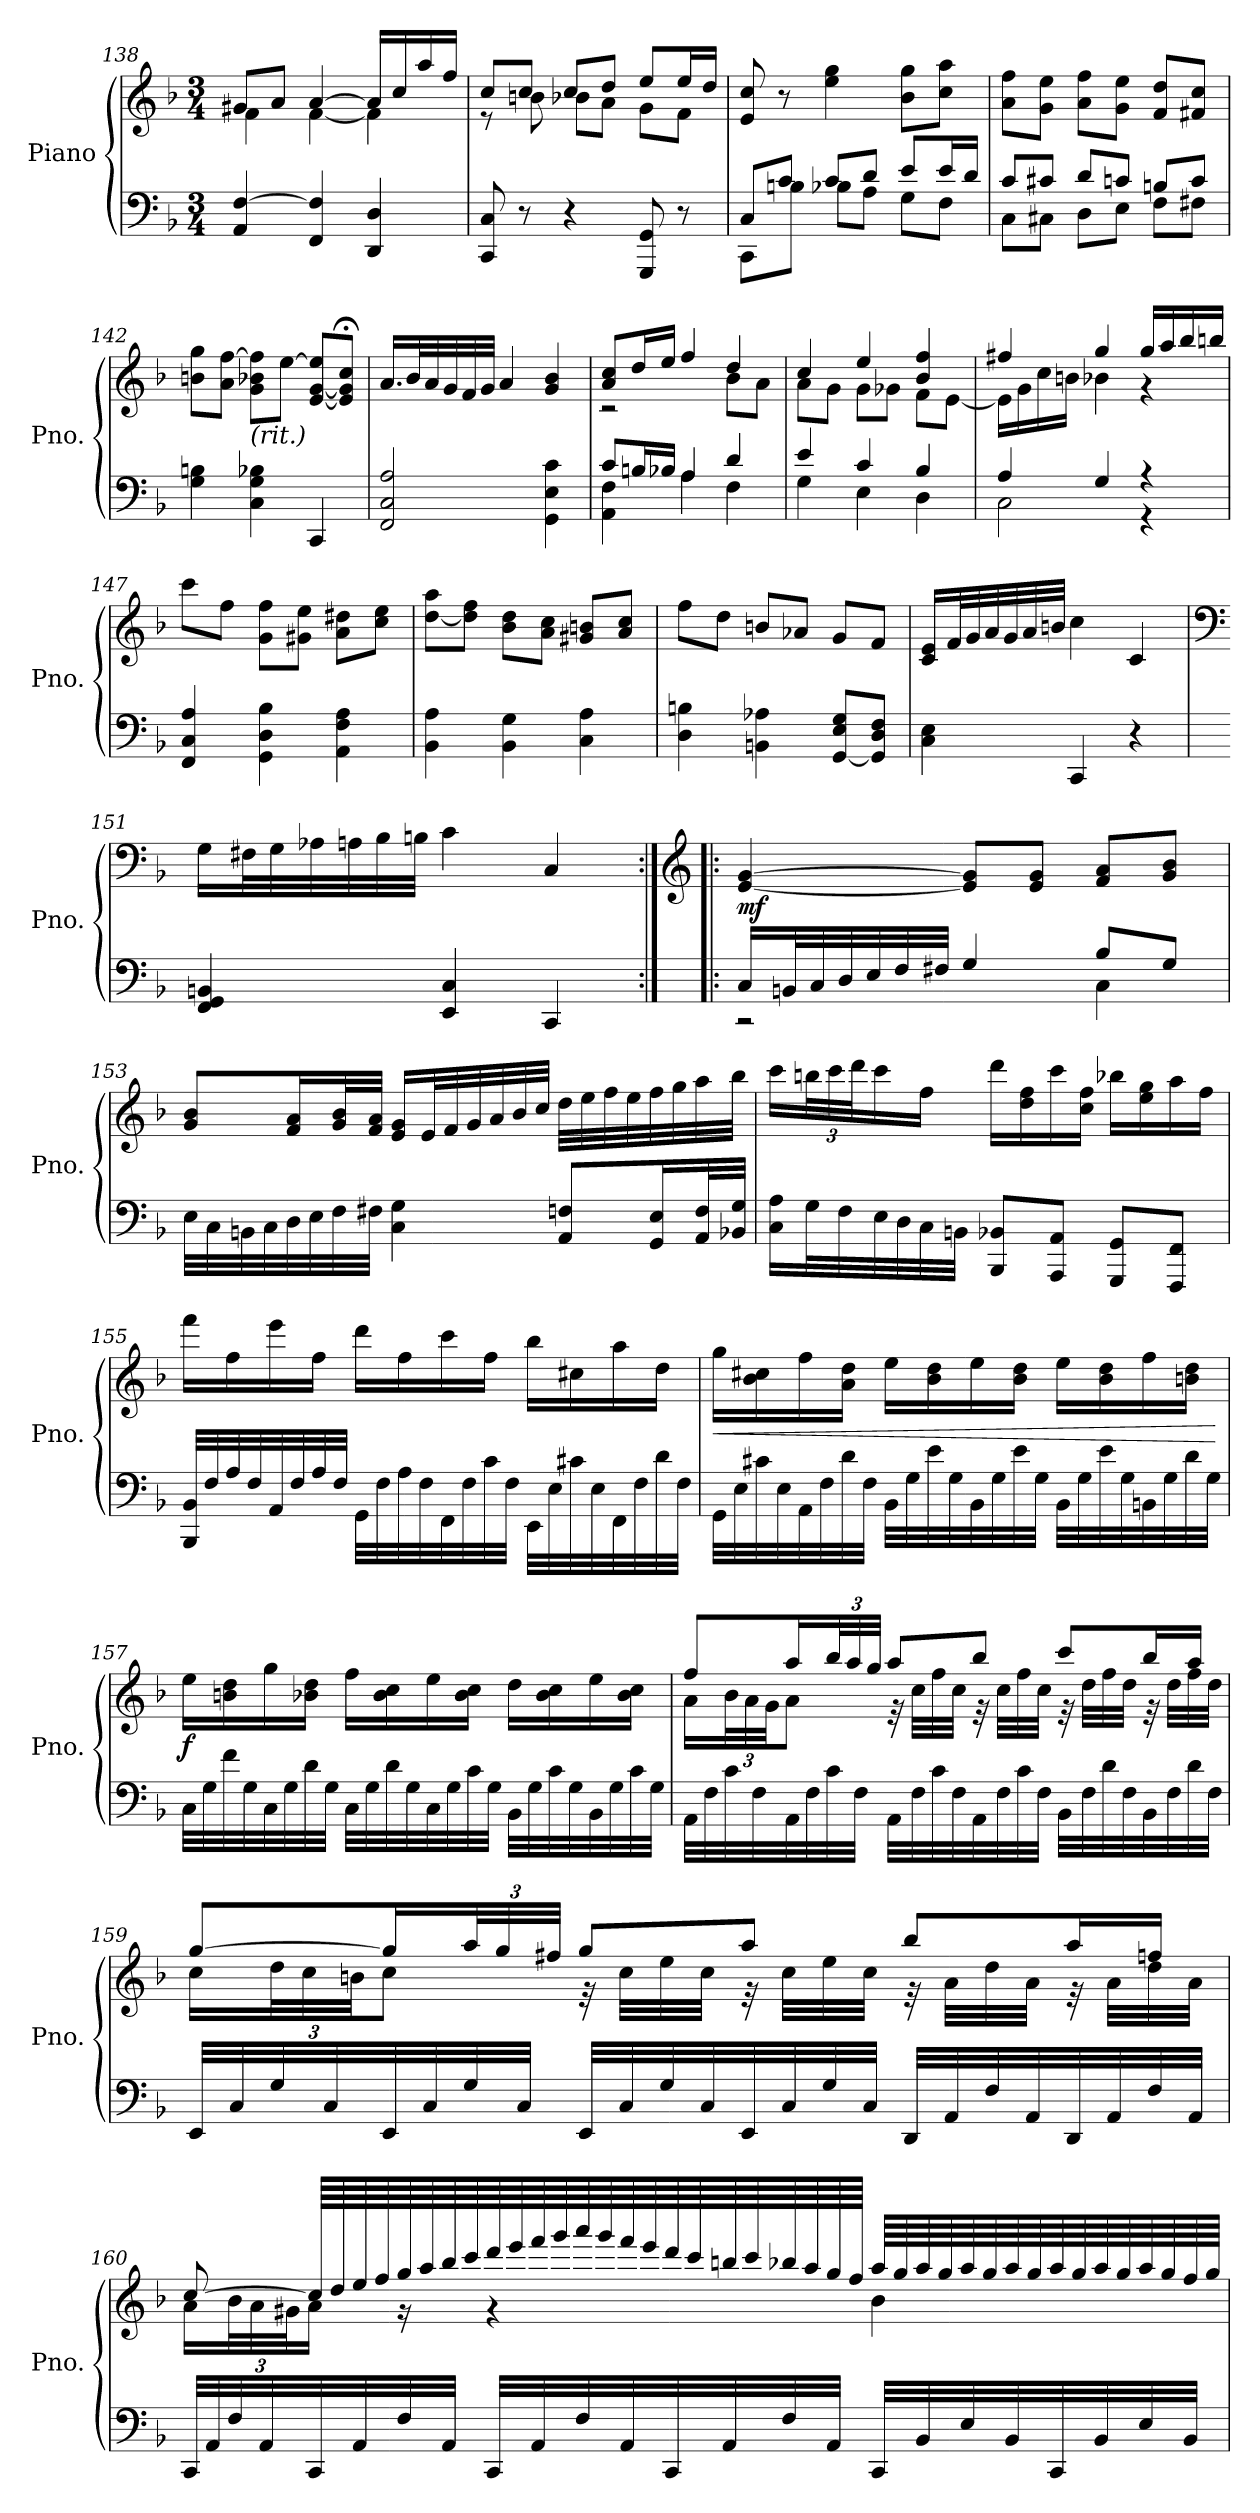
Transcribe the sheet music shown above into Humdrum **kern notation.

**kern	**kern	**dynam
*part1	*part1	*part1
*staff2	*staff1	*staff1/2
*I"Piano	*	*
*I'Pno.	*	*
*clefF4	*clefG2	*
*k[b-]	*k[b-]	*
*M3/4	*M3/4	*
=138	=138	=138
*	*^	*
4AA/ [4F/	8g#X/L	4f\	.
.	8a/J	.	.
4FF/ 4F/]	[4a/	[4f\	.
4DD/ 4D/	16a/LL]	4f\]	.
.	16cc/	.	.
.	16aa/	.	.
.	16ff/JJ	.	.
=139	=139	=139	=139
8CC/ 8C/	8cc/L	8r	.
8r	8cc/J	8bn\	.
4r	8cc/L	8b-X\L	.
.	8dd/J	8a\J	.
8GGG/ 8GG/	8ee/L	8g\L	.
8r	16ee/L	8f\J	.
.	16dd/JJ	.	.
*	*v	*v	*
=140	=140	=140
*^	*	*
8C/L	8CC\L	8e/ 8cc/	.
8c/J	8Bn\J	8r	.
8c/L	8B-X\L	4ee\ 4gg\	.
8d/J	8A\J	.	.
8e/L	8G\L	8b-\ 8gg\L	.
16e/L	8F\J	8cc\ 8aa\J	.
16d/JJ	.	.	.
!!LO:LB:g=z
=141	=141	=141	=141
8c/L	8C\L	8a\ 8ff\L	.
8c#X/J	8C#X\J	8g\ 8ee\J	.
8d/L	8D\L	8a\ 8ff\L	.
8cn/J	8E\J	8g\ 8ee\J	.
8Bn/L	8F\L	8f/ 8dd/L	.
8c/J	8F#X\J	8f#X/ 8cc/J	.
*v	*v	*	*
=142	=142	=142
4G\ 4Bn\	8bn\ 8gg\L	.
.	8a\ [8ff\J	.
!	!LO:TX:b:i:t=(rit.)	!
4C\ 4G\ 4B-X\	8g\ 8b-X\ 8ff\]L	.
.	[8ee\J	.
4CC/	[8e/ [8g/ 8ee/]L	.
.	8e/];< 8g/];< 8cc/;<J	.
=143	=143	=143
2FF/ 2C/ 2A/	16.a/LL	.
.	32b-/L	.
.	32a/	.
.	32g/	.
.	32f/	.
.	32g/JJJ	.
.	4a/	.
4GG\ 4E\ 4c\	4g/ 4b-/	.
=144	=144	=144
*^	*^	*
8c/L	4AA\ 4F\	8a/ 8cc/L	2r	.
16Bn/L	.	16dd/L	.	.
16B-X/JJ	.	16ee/JJ	.	.
4A/	4A\	4ff/	.	.
4d/	4F\	4dd/	8b-\L	.
.	.	.	8a\J	.
=145	=145	=145	=145	=145
4e/	4G\	4cc/	8a\L	.
.	.	.	8g\J	.
4c/	4E\	4ee/	8g\L	.
.	.	.	8g-X\J	.
4B-/	4D\	4b-/ 4ff/	8f\L	.
.	.	.	[8e\J	.
=146	=146	=146	=146	=146
4A/	2C\	4ff#X/	16e\LL]	.
.	.	.	16g\	.
.	.	.	16cc\	.
.	.	.	16bn\JJ	.
4G/	.	4gg/	4b-X\	.
4r	4r	16gg/LL	4r	.
.	.	16aa/	.	.
.	.	16bb-/	.	.
.	.	16bbn/JJ	.	.
*v	*v	*	*	*
*	*v	*v	*
!!LO:LB:g=z
=147	=147	=147
4FF/ 4C/ 4A/	8ccc\L	.
.	8ff\J	.
4GG\ 4D\ 4B-\	8g\ 8ff\L	.
.	8g#X\ 8ee\J	.
4AA\ 4F\ 4A\	8a\ 8dd#X\L	.
.	8cc\ 8ee\J	.
=148	=148	=148
4BB-\ 4A\	[8dd\ 8aa\L	.
.	8dd\] 8ff\J	.
4BB-\ 4G\	8b-\ 8dd\L	.
.	8a\ 8cc\J	.
4C\ 4A\	8g#X/ 8bn/L	.
.	8a/ 8cc/J	.
=149	=149	=149
4D\ 4Bn\	8ff\L	.
.	8dd\J	.
4BBn\ 4A-X\	8bn/L	.
.	8a-X/J	.
[8GG/ 8E/ 8G/L	8g/L	.
8GG/] 8D/ 8F/J	8f/J	.
=150	=150	=150
4C\ 4E\	16c/ 16e/LL	.
.	32f/L	.
.	32g/	.
.	32a/	.
.	32g/	.
.	32a/	.
.	32bn/JJJ	.
4CC/	4cc\	.
4r	4c/	.
=151	=151	=151
*	*clefF4	*
4FF/ 4GG/ 4BBn/	16G\LL	.
.	32F#X\L	.
.	32G\	.
.	32A-X\	.
.	32An\	.
.	32B-\	.
.	32Bn\JJJ	.
4EE/ 4C/	4c\	.
4CC/	4C/	.
!!LO:LB:g=z
=152:|!|:	=152:|!|:	=152:|!|:
*	*clefG2	*
*^	*	*
!	!	!	!LO:DY:b
16C/LL	2r	[4e/ [4g/	mf
32BBn/L	.	.	.
32C/	.	.	.
32D/	.	.	.
32E/	.	.	.
32F/	.	.	.
32F#X/JJJ	.	.	.
4G/	.	8e/] 8g/]L	.
.	.	8e/ 8g/J	.
8B-/L	4C\	8f/ 8a/L	.
8G/J	.	8g/ 8b-/J	.
*v	*v	*	*
=153	=153	=153
32E\LLL	8g/ 8b-/L	.
32C\	.	.
32BBn\	.	.
32C\	.	.
32D\	16f/ 16a/L	.
32E\	.	.
32F\	32g/ 32b-/L	.
32F#X\JJJ	32f/ 32a/JJJ	.
4C\ 4G\	16e/ 16g/LL	.
.	32e/L	.
.	32f/	.
.	32g/	.
.	32a/	.
.	32b-/	.
.	32cc/JJJ	.
8AA/ 8Fn/L	32dd\LLL	.
.	32ee\	.
.	32ff\	.
.	32ee\	.
16GG/ 16E/L	32ff\	.
.	32gg\	.
32AA/ 32F/L	32aa\	.
32BB-X/ 32G/JJJ	32bb-\JJJ	.
!!LO:PB:g=z
=154	=154	=154
16C\ 16A\LL	16ccc\LL	.
*	*Xbrackettup	*
32G\L	48bbn\L	.
.	48ccc\	.
32F\	.	.
.	48ddd\J	.
32E\	16ccc\	.
32D\	.	.
32C\	16ff\JJ	.
32BBn\JJJ	.	.
8BBB-/ 8BB-X/L	16ddd\LL	.
.	16dd\ 16ff\	.
8AAA/ 8AA/J	16ccc\	.
.	16cc\ 16ff\JJ	.
8GGG/ 8GG/L	16bb-X\LL	.
.	16ee\ 16gg\	.
8FFF/ 8FF/J	16aa\	.
.	16ff\JJ	.
=155	=155	=155
32BBB-/ 32BB-/LLL	16fff\LL	.
32F/	.	.
32A/	16ff\	.
32F/	.	.
32AA/	16eee\	.
32F/	.	.
32A/	16ff\JJ	.
32F/JJJ	.	.
32GG\LLL	16ddd\LL	.
32F\	.	.
32A\	16ff\	.
32F\	.	.
32FF\	16ccc\	.
32F\	.	.
32c\	16ff\JJ	.
32F\JJJ	.	.
32EE\LLL	16bb-\LL	.
32E\	.	.
32c#X\	16cc#X\	.
32E\	.	.
32FF\	16aa\	.
32F\	.	.
32d\	16dd\JJ	.
32F\JJJ	.	.
!!LO:LB:g=z
=156	=156	=156
!	!	!LO:HP:b
32GG\LLL	16gg\LL	<
32E\	.	.
32c#X\	16b-\ 16cc#X\	.
32E\	.	.
32AA\	16ff\	.
32F\	.	.
32d\	16a\ 16dd\JJ	.
32F\JJJ	.	.
32BB-\LLL	16ee\LL	.
32G\	.	.
32e\	16b-\ 16dd\	.
32G\	.	.
32BB-\	16ee\	.
32G\	.	.
32e\	16b-\ 16dd\JJ	.
32G\JJJ	.	.
32BB-\LLL	16ee\LL	.
32G\	.	.
32e\	16b-\ 16dd\	.
32G\	.	.
32BBn\	16ff\	.
32G\	.	.
32d\	16bn\ 16dd\JJ	.
32G\JJJ	.	.
.	.	[
=157	=157	=157
!	!	!LO:DY:b
32C\LLL	16ee\LL	f
32G\	.	.
32f\	16bn\ 16dd\	.
32G\	.	.
32C\	16gg\	.
32G\	.	.
32d\	16b-X\ 16dd\JJ	.
32G\JJJ	.	.
32C\LLL	16ff\LL	.
32G\	.	.
32d\	16b-\ 16cc\	.
32G\	.	.
32C\	16ee\	.
32G\	.	.
32c\	16b-\ 16cc\JJ	.
32G\JJJ	.	.
32BB-\LLL	16dd\LL	.
32G\	.	.
32c\	16b-\ 16cc\	.
32G\	.	.
32BB-\	16ee\	.
32G\	.	.
32c\	16b-\ 16cc\JJ	.
32G\JJJ	.	.
!!LO:LB:g=z
=158	=158	=158
*	*^	*
32AA\LLL	8ff/L	16a\LL	.
32F\	.	.	.
32c\	.	48b-\L	.
.	.	48a\	.
32F\	.	.	.
.	.	48g\JJ	.
32AA\	16aa/L	8a\J	.
32F\	.	.	.
32c\	48bb-/L	.	.
.	48aa/	.	.
32F\JJJ	.	.	.
.	48gg/JJJ	.	.
32AA\LLL	8aa/L	32r	.
32F\	.	32cc\LLL	.
32c\	.	32ff\	.
32F\	.	32cc\JJJ	.
32AA\	8bb-/J	32r	.
32F\	.	32cc\LLL	.
32c\	.	32ff\	.
32F\JJJ	.	32cc\JJJ	.
32BB-\LLL	8ccc/L	32r	.
32F\	.	32dd\LLL	.
32d\	.	32ff\	.
32F\	.	32dd\JJJ	.
32BB-\	16bb-/L	32r	.
32F\	.	32dd\LLL	.
32d\	16aa/JJ	32ff\	.
32F\JJJ	.	32dd\JJJ	.
=159	=159	=159	=159
32EE/LLL	[8gg/L	16cc\LL	.
32C/	.	.	.
32G/	.	48dd\L	.
.	.	48cc\	.
32C/	.	.	.
.	.	48bn\JJ	.
32EE/	16gg/L]	8cc\J	.
32C/	.	.	.
32G/	48aa/L	.	.
.	48gg/	.	.
32C/JJJ	.	.	.
.	48ff#X/JJJ	.	.
32EE/LLL	8gg/L	32r	.
32C/	.	32cc\LLL	.
32G/	.	32ee\	.
32C/	.	32cc\JJJ	.
32EE/	8aa/J	32r	.
32C/	.	32cc\LLL	.
32G/	.	32ee\	.
32C/JJJ	.	32cc\JJJ	.
32DD/LLL	8bb-/L	32r	.
32AA/	.	32a\LLL	.
32F/	.	32dd\	.
32AA/	.	32a\JJJ	.
32DD/	16aa/L	32r	.
32AA/	.	32a\LLL	.
32F/	16ffn/JJ	32dd\	.
32AA/JJJ	.	32a\JJJ	.
!!LO:LB:g=z	!!
=160	=160	=160	=160
32CC/LLL	[8cc/	16a\LL	.
32AA/	.	.	.
32F/	.	48b-\L	.
.	.	48a\	.
32AA/	.	.	.
.	.	48g#X\J	.
32CC/	64cc/LLLL]	16a\JJ	.
.	64dd/	.	.
32AA/	64ee/	.	.
.	64ff/	.	.
32F/	64gg/	16r	.
.	64aa/	.	.
32AA/JJJ	64bb-/	.	.
.	64ccc/	.	.
32CC/LLL	64ddd/	4r	.
.	64eee/	.	.
32AA/	64fff/	.	.
.	64ggg/	.	.
32F/	64aaa/	.	.
.	64ggg/	.	.
32AA/	64fff/	.	.
.	64eee/	.	.
32CC/	64ddd/	.	.
.	64ccc/	.	.
32AA/	64bbn/	.	.
.	64ccc/	.	.
32F/	64bb-X/	.	.
.	64aa/	.	.
32AA/JJJ	64gg/	.	.
.	64ff/JJJJ	.	.
32CC/LLL	64aa/LLLL	4b-\	.
.	64gg/	.	.
32BB-/	64aa/	.	.
.	64gg/	.	.
32E/	64aa/	.	.
.	64gg/	.	.
32BB-/	64aa/	.	.
.	64gg/	.	.
32CC/	64aa/	.	.
.	64gg/	.	.
32BB-/	64aa/	.	.
.	64gg/	.	.
32E/	64aa/	.	.
.	64gg/	.	.
32BB-/JJJ	64ff/	.	.
.	64gg/JJJJ	.	.
*	*v	*v	*
=	=	=
*-	*-	*-
